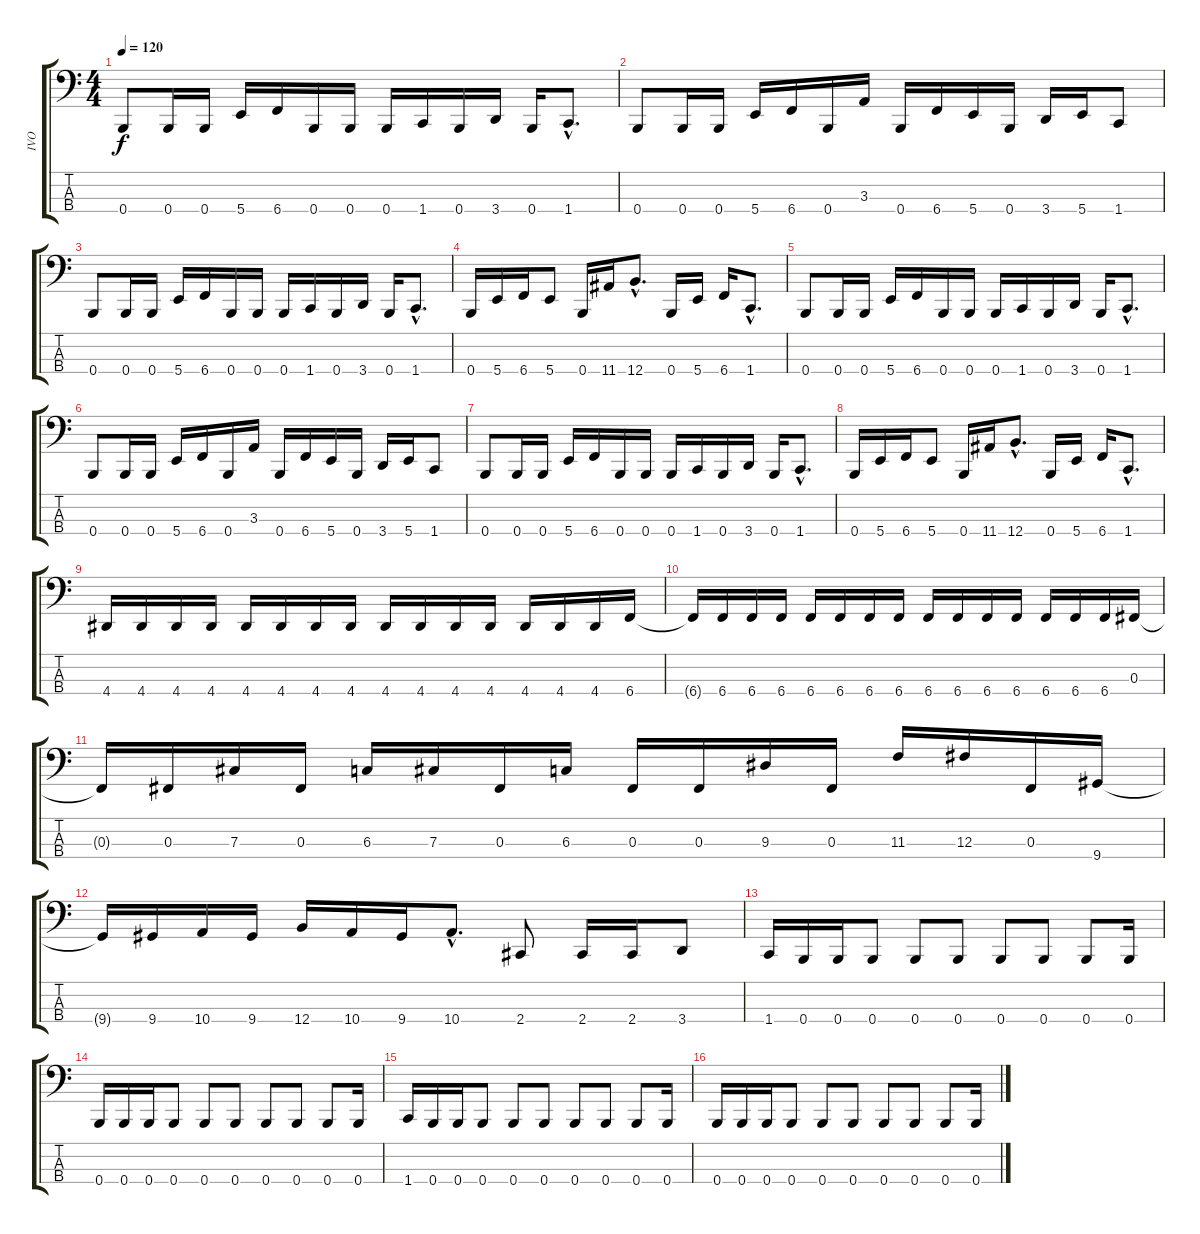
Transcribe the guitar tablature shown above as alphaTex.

\track ("IVO" "IVO") {instrument electricbasspick}
\staff {score tabs}
\tuning (E2 B1 Gb1 B0) {hide}
\ts (4 4)
\tempo 120
\clef f4
\ks c
0.4.8{dy f} 0.4.16 0.4.16 5.4.16 6.4.16 0.4.16 0.4.16 0.4.16 1.4.16 0.4.16 3.4.16 0.4.16 1.4{hac}.8{d} |
0.4.8 0.4.16 0.4.16 5.4.16 6.4.16 0.4.16 3.3.16 0.4.16 6.4.16 5.4.16 0.4.16 3.4.16 5.4.16 1.4.8 |
0.4.8 0.4.16 0.4.16 5.4.16 6.4.16 0.4.16 0.4.16 0.4.16 1.4.16 0.4.16 3.4.16 0.4.16 1.4{hac}.8{d} |
0.4.16 5.4.16 6.4.16 5.4.8 0.4.16 11.4.16 12.4{hac}.8{d} 0.4.16 5.4.16 6.4.16 1.4{hac}.8{d} |
0.4.8 0.4.16 0.4.16 5.4.16 6.4.16 0.4.16 0.4.16 0.4.16 1.4.16 0.4.16 3.4.16 0.4.16 1.4{hac}.8{d} |
0.4.8 0.4.16 0.4.16 5.4.16 6.4.16 0.4.16 3.3.16 0.4.16 6.4.16 5.4.16 0.4.16 3.4.16 5.4.16 1.4.8 |
0.4.8 0.4.16 0.4.16 5.4.16 6.4.16 0.4.16 0.4.16 0.4.16 1.4.16 0.4.16 3.4.16 0.4.16 1.4{hac}.8{d} |
0.4.16 5.4.16 6.4.16 5.4.8 0.4.16 11.4.16 12.4{hac}.8{d} 0.4.16 5.4.16 6.4.16 1.4{hac}.8{d} |
4.4.16 4.4.16 4.4.16 4.4.16 4.4.16 4.4.16 4.4.16 4.4.16 4.4.16 4.4.16 4.4.16 4.4.16 4.4.16 4.4.16 4.4.16 6.4.16 |
6.4{t}.16 6.4.16 6.4.16 6.4.16 6.4.16 6.4.16 6.4.16 6.4.16 6.4.16 6.4.16 6.4.16 6.4.16 6.4.16 6.4.16 6.4.16 0.3.16 |
0.3{t}.16 0.3.16 7.3.16 0.3.16 6.3.16 7.3.16 0.3.16 6.3.16 0.3.16 0.3.16 9.3.16 0.3.16 11.3.16 12.3.16 0.3.16 9.4.16 |
9.4{t}.16 9.4.16 10.4.16 9.4.16 12.4.16 10.4.16 9.4.16 10.4{hac}.8{d} 2.4.8 2.4.16 2.4.16 3.4.8 |
1.4.16 0.4.16 0.4.16 0.4.8 0.4.8 0.4.8 0.4.8 0.4.8 0.4.8 0.4.16 |
0.4.16 0.4.16 0.4.16 0.4.8 0.4.8 0.4.8 0.4.8 0.4.8 0.4.8 0.4.16 |
1.4.16 0.4.16 0.4.16 0.4.8 0.4.8 0.4.8 0.4.8 0.4.8 0.4.8 0.4.16 |
0.4.16 0.4.16 0.4.16 0.4.8 0.4.8 0.4.8 0.4.8 0.4.8 0.4.8 0.4.16
